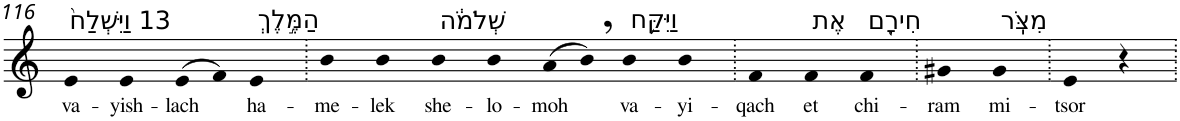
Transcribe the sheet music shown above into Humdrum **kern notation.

**kern	**text
*part1	*part1
*staff1	*staff1
*I"Piano	*
*I'Pno	*
!!LO:PB:g=z
*clefG2	*
*k[]	*
=116	=116
!LO:TX:a:t=13 וַיִּשְׁלַח֙	!
!	!LO:LY:b
4e	va-
!	!LO:LY:b
4e	-yish-
!	!LO:LY:b
(>8e	-lach
8f)	.
!LO:TX:a:t=הַמֶּ֣לֶךְ	!
!	!LO:LY:b
4e	ha-
=117.	=117.
!	!LO:LY:b
4b	-me-
!	!LO:LY:b
4b	-lek
!LO:TX:a:t=שְׁלֹמֹ֔ה	!
!	!LO:LY:b
4b	she-
!	!LO:LY:b
4b	-lo-
!	!LO:LY:b
(>8a	-moh
8b,)	.
!LO:TX:a:t=וַיִּקַּ֥ח	!
!	!LO:LY:b
4b	va-
!	!LO:LY:b
4b	-yi-
=118.	=118.
!	!LO:LY:b
4f	-qach
!LO:TX:a:t=אֶת	!
!	!LO:LY:b
4f	et
!LO:TX:a:t=חִירָ֖ם	!
!	!LO:LY:b
4f	chi-
=119.	=119.
!	!LO:LY:b
4g#X	-ram
!LO:TX:a:t=מִצֹּֽר	!
!	!LO:LY:b
4g#	mi-
=120.	=120.
!	!LO:LY:b
4e	-tsor
4r	.
=.	=.
*-	*-
